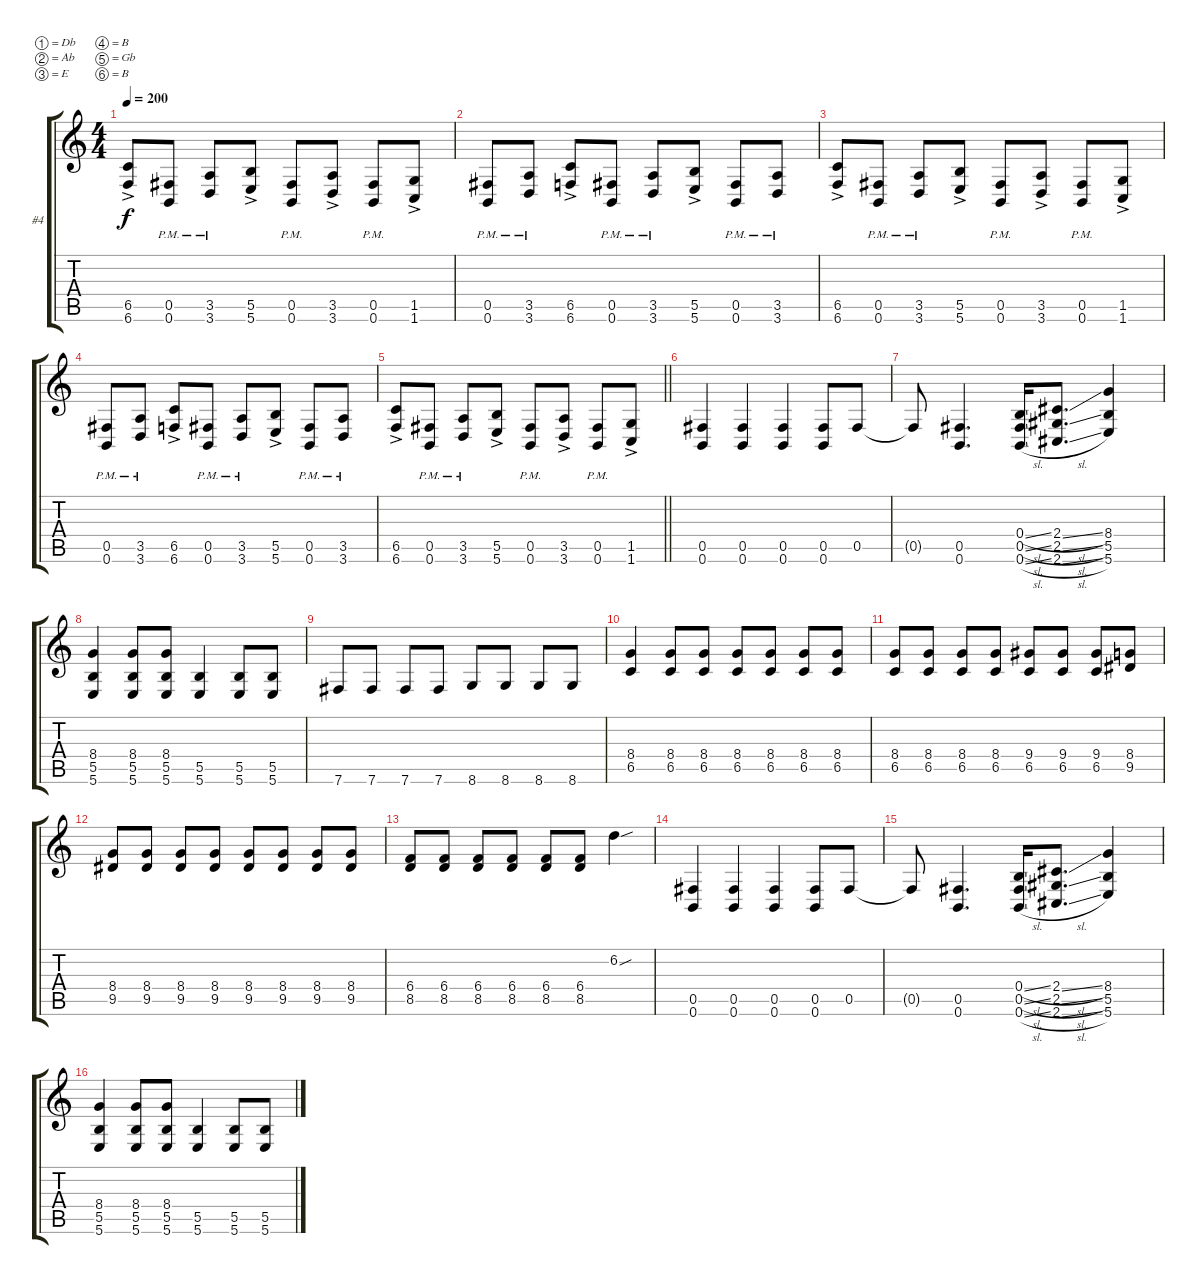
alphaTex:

\bracketExtendMode groupsimilarinstruments
\firstSystemTrackNameOrientation horizontal
\otherSystemsTrackNameOrientation horizontal
\track ("Jim Root" "#4") {instrument distortionguitar}
\staff {score tabs}
\tuning (Db4 Ab3 E3 B2 Gb2 B1)
\ts (4 4)
\tempo 200
\clef g2
\ks c
(6.5{ac} 6.6{ac}).8{dy f} (0.5{pm} 0.6{pm}).8 (3.5{pm} 3.6{pm}).8 (5.5{ac} 5.6{ac}).8 (0.5{pm} 0.6{pm}).8 (3.5{ac} 3.6{ac}).8 (0.5{pm} 0.6{pm}).8 (1.5{ac} 1.6{ac}).8 |
(0.5{pm} 0.6{pm}).8 (3.5{pm} 3.6{pm}).8 (6.5{ac} 6.6{ac}).8 (0.5{pm} 0.6{pm}).8 (3.5{pm} 3.6{pm}).8 (5.5{ac} 5.6{ac}).8 (0.5{pm} 0.6{pm}).8 (3.5{pm} 3.6{pm}).8 |
(6.5{ac} 6.6{ac}).8 (0.5{pm} 0.6{pm}).8 (3.5{pm} 3.6{pm}).8 (5.5{ac} 5.6{ac}).8 (0.5{pm} 0.6{pm}).8 (3.5{ac} 3.6{ac}).8 (0.5{pm} 0.6{pm}).8 (1.5{ac} 1.6{ac}).8 |
(0.5{pm} 0.6{pm}).8 (3.5{pm} 3.6{pm}).8 (6.5{ac} 6.6{ac}).8 (0.5{pm} 0.6{pm}).8 (3.5{pm} 3.6{pm}).8 (5.5{ac} 5.6{ac}).8 (0.5{pm} 0.6{pm}).8 (3.5{pm} 3.6{pm}).8 |
\barLineRight lightlight
(6.5{ac} 6.6{ac}).8 (0.5{pm} 0.6{pm}).8 (3.5{pm} 3.6{pm}).8 (5.5{ac} 5.6{ac}).8 (0.5{pm} 0.6{pm}).8 (3.5{ac} 3.6{ac}).8 (0.5{pm} 0.6{pm}).8 (1.5{ac} 1.6{ac}).8 |
(0.5 0.6).4 (0.5 0.6).4 (0.5 0.6).4 (0.5 0.6).8 0.5.8 |
0.5{t}.8 (0.5 0.6).4{d} (0.4{sl} 0.5{sl} 0.6{sl}).16 (2.4{sl} 2.5{sl} 2.6{sl}).8{d} (8.4 5.5 5.6).4 |
(8.4 5.5 5.6).4 (8.4 5.5 5.6).8 (8.4 5.5 5.6).8 (5.5 5.6).4 (5.5 5.6).8 (5.5 5.6).8 |
7.6.8 7.6.8 7.6.8 7.6.8 8.6.8 8.6.8 8.6.8 8.6.8 |
(8.4 6.5).4 (8.4 6.5).8 (8.4 6.5).8 (8.4 6.5).8 (8.4 6.5).8 (8.4 6.5).8 (8.4 6.5).8 |
(8.4 6.5).8 (8.4 6.5).8 (8.4 6.5).8 (8.4 6.5).8 (9.4 6.5).8 (9.4 6.5).8 (9.4 6.5).8 (8.4 9.5).8 |
(8.4 9.5).8 (8.4 9.5).8 (8.4 9.5).8 (8.4 9.5).8 (8.4 9.5).8 (8.4 9.5).8 (8.4 9.5).8 (8.4 9.5).8 |
(6.4 8.5).8 (6.4 8.5).8 (6.4 8.5).8 (6.4 8.5).8 (6.4 8.5).8 (6.4 8.5).8 6.2{sou}.4 |
(0.5 0.6).4 (0.5 0.6).4 (0.5 0.6).4 (0.5 0.6).8 0.5.8 |
0.5{t}.8 (0.5 0.6).4{d} (0.4{sl} 0.5{sl} 0.6{sl}).16 (2.4{sl} 2.5{sl} 2.6{sl}).8{d} (8.4 5.5 5.6).4 |
(8.4 5.5 5.6).4 (8.4 5.5 5.6).8 (8.4 5.5 5.6).8 (5.5 5.6).4 (5.5 5.6).8 (5.5 5.6).8
